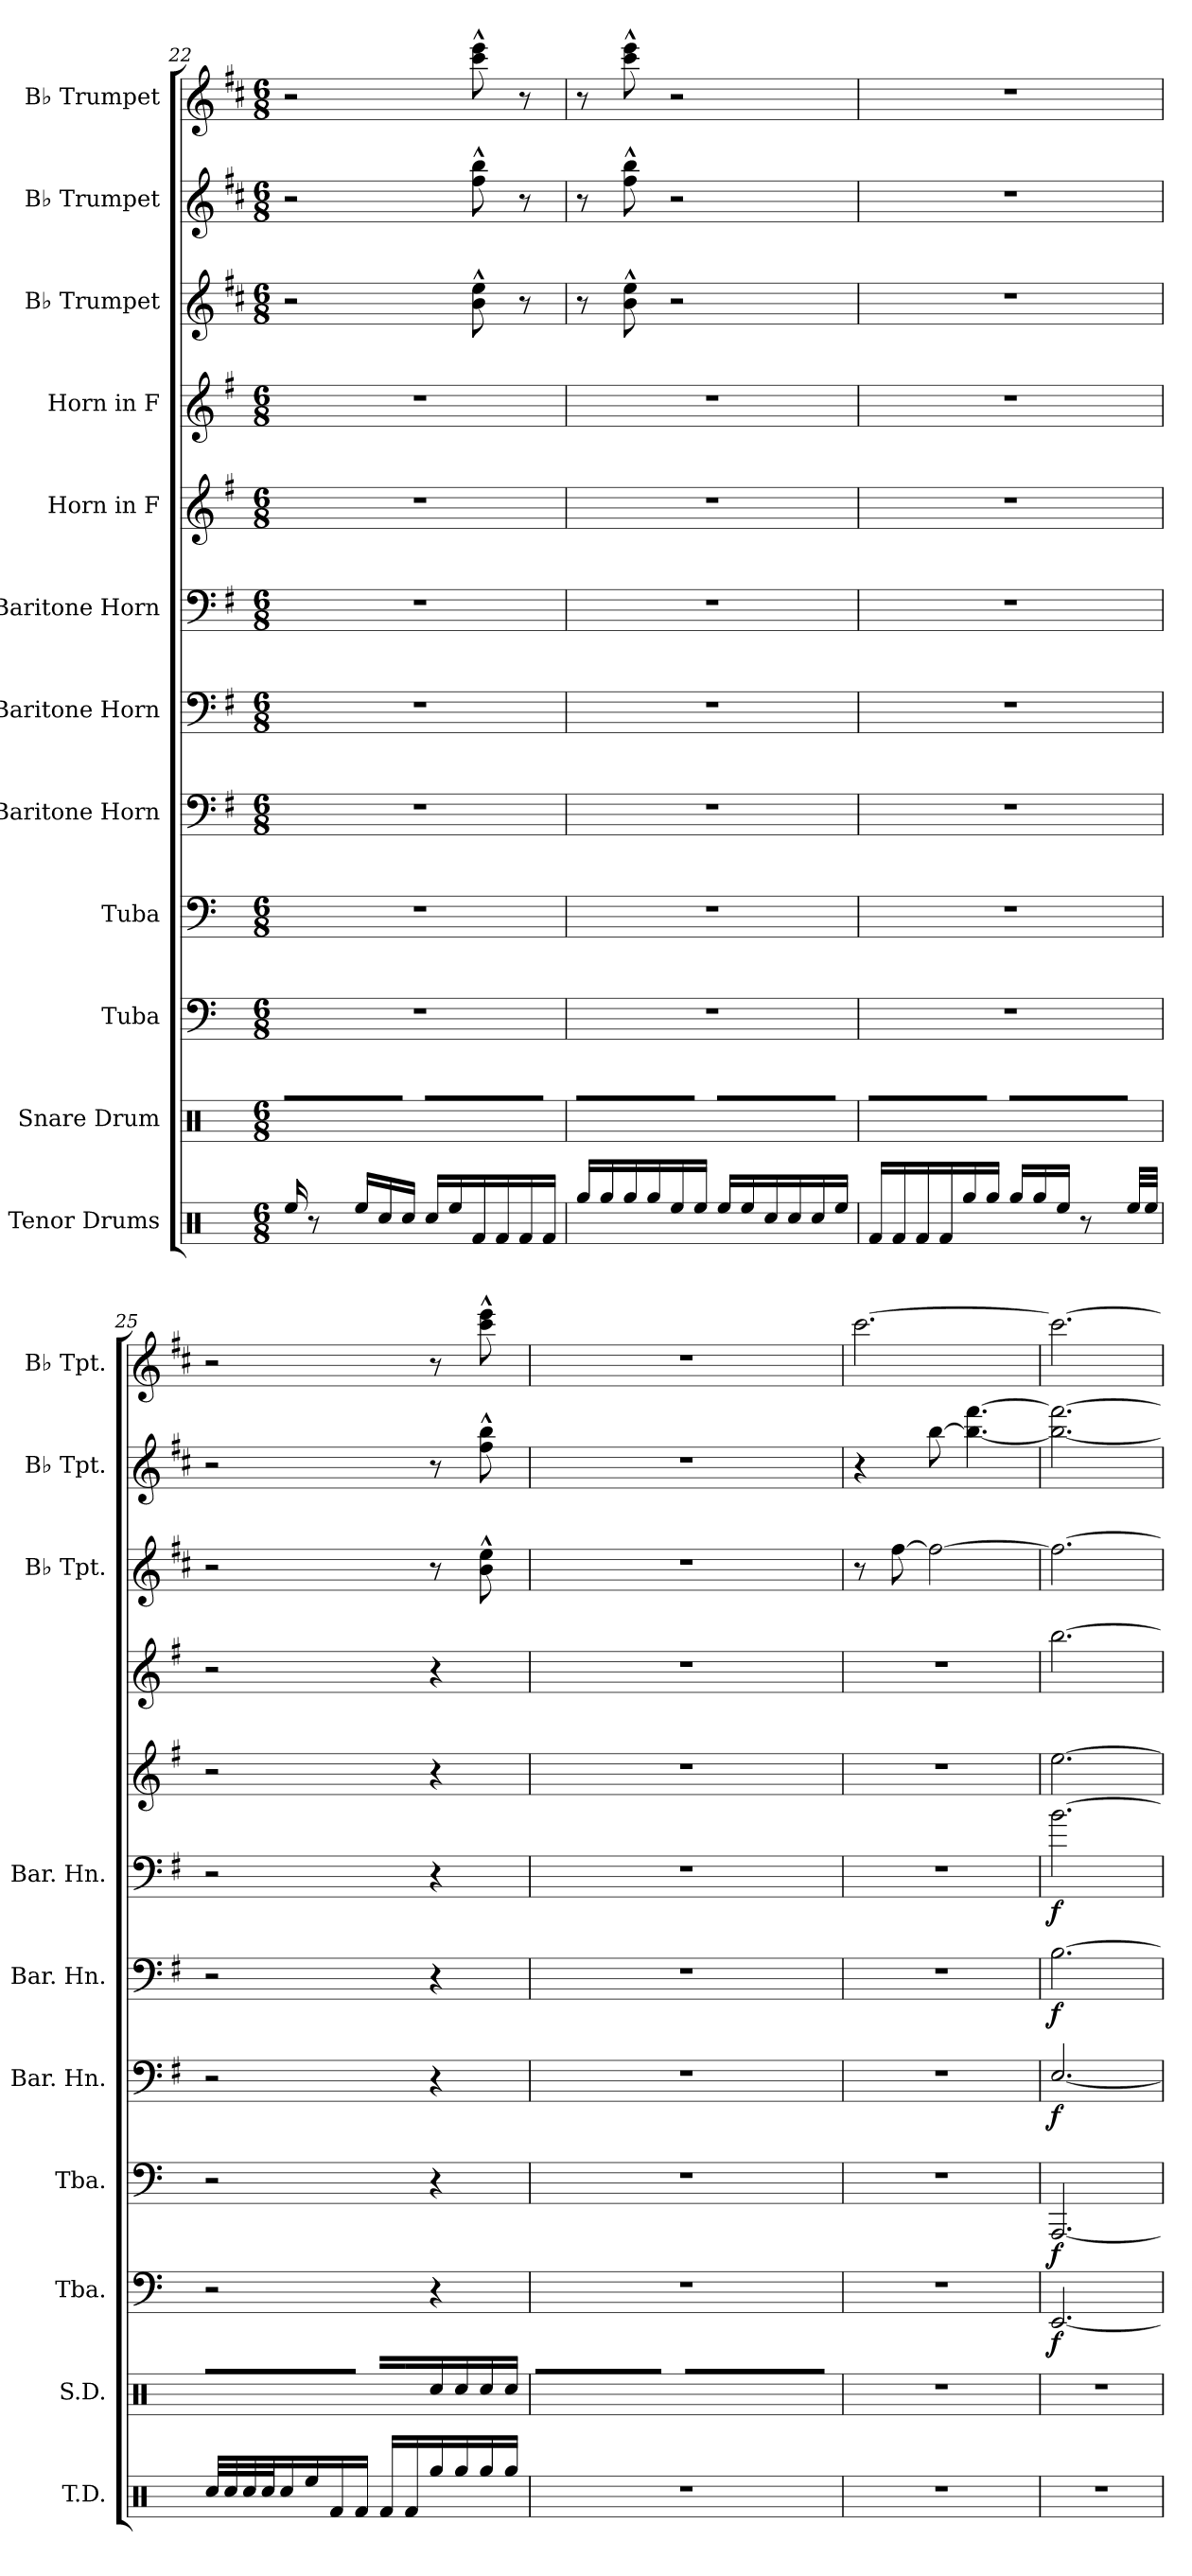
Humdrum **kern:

**kern	**kern	**kern	**dynam	**kern	**dynam	**kern	**dynam	**kern	**dynam	**kern	**dynam	**kern	**kern	**kern	**kern	**kern
*part12	*part11	*part10	*part10	*part9	*part9	*part8	*part8	*part7	*part7	*part6	*part6	*part5	*part4	*part3	*part2	*part1
*staff12	*staff11	*staff10	*staff10	*staff9	*staff9	*staff8	*staff8	*staff7	*staff7	*staff6	*staff6	*staff5	*staff4	*staff3	*staff2	*staff1
*I"Tenor Drums	*I"Snare Drum	*I"Tuba	*	*I"Tuba	*	*I"Baritone Horn	*	*I"Baritone Horn	*	*I"Baritone Horn	*	*I"Horn in F	*I"Horn in F	*I"B♭ Trumpet	*I"B♭ Trumpet	*I"B♭ Trumpet
*I'T.D.	*I'S.D.	*I'Tba.	*	*I'Tba.	*	*I'Bar. Hn.	*	*I'Bar. Hn.	*	*I'Bar. Hn.	*	*	*	*I'B♭ Tpt.	*I'B♭ Tpt.	*I'B♭ Tpt.
!!LO:PB:g=z
*clefX	*clefX	*clefF4	*	*clefF4	*	*clefF4	*	*clefF4	*	*clefF4	*	*clefG2	*clefG2	*clefG2	*clefG2	*clefG2
*	*	*	*	*	*	*ITrd4c7	*	*ITrd4c7	*	*ITrd4c7	*	*ITrd4c7	*ITrd4c7	*ITrd1c2	*ITrd1c2	*ITrd1c2
*k[]	*k[]	*k[]	*	*k[]	*	*k[]	*	*k[]	*	*k[]	*	*k[]	*k[]	*k[]	*k[]	*k[]
*M6/8	*M6/8	*M6/8	*	*M6/8	*	*M6/8	*	*M6/8	*	*M6/8	*	*M6/8	*M6/8	*M6/8	*M6/8	*M6/8
=22	=22	=22	=22	=22	=22	=22	=22	=22	=22	=22	=22	=22	=22	=22	=22	=22
16Ree/	16R/LL	2.r	.	2.r	.	2.r	.	2.r	.	2.r	.	2.r	2.r	2r	2r	2r
8r	16R/	.	.	.	.	.	.	.	.	.	.	.	.	.	.	.
.	16R/	.	.	.	.	.	.	.	.	.	.	.	.	.	.	.
16Ree/LL	16R/	.	.	.	.	.	.	.	.	.	.	.	.	.	.	.
!	!LO:N:head=diamond	!	!	!	!	!	!	!	!	!	!	!	!	!	!	!
16Rcc/	16R/	.	.	.	.	.	.	.	.	.	.	.	.	.	.	.
16Rcc/JJ	16R/JJ	.	.	.	.	.	.	.	.	.	.	.	.	.	.	.
!	!LO:N:head=diamond	!	!	!	!	!	!	!	!	!	!	!	!	!	!	!
16Rcc/LL	16R/LL	.	.	.	.	.	.	.	.	.	.	.	.	.	.	.
!	!LO:N:head=diamond	!	!	!	!	!	!	!	!	!	!	!	!	!	!	!
16Ree/	16R/	.	.	.	.	.	.	.	.	.	.	.	.	.	.	.
16Rf/	16R/	.	.	.	.	.	.	.	.	.	.	.	.	8a\^^ 8dd\^^	8ee\^^ 8aa\^^	8bb\^^ 8ddd\^^
16Rf/	16R/	.	.	.	.	.	.	.	.	.	.	.	.	.	.	.
16Rf/	16R/	.	.	.	.	.	.	.	.	.	.	.	.	8r	8r	8r
16Rf/JJ	16R/JJ	.	.	.	.	.	.	.	.	.	.	.	.	.	.	.
=23	=23	=23	=23	=23	=23	=23	=23	=23	=23	=23	=23	=23	=23	=23	=23	=23
!	!LO:N:head=diamond	!	!	!	!	!	!	!	!	!	!	!	!	!	!	!
16Rgg/LL	16R/LL	2.r	.	2.r	.	2.r	.	2.r	.	2.r	.	2.r	2.r	8r	8r	8r
!	!LO:N:head=diamond	!	!	!	!	!	!	!	!	!	!	!	!	!	!	!
16Rgg/	16R/	.	.	.	.	.	.	.	.	.	.	.	.	.	.	.
!	!LO:N:head=diamond	!	!	!	!	!	!	!	!	!	!	!	!	!	!	!
16Rgg/	16R/	.	.	.	.	.	.	.	.	.	.	.	.	8a\^^ 8dd\^^	8ee\^^ 8aa\^^	8bb\^^ 8ddd\^^
!	!LO:N:head=diamond	!	!	!	!	!	!	!	!	!	!	!	!	!	!	!
16Rgg/	16R/	.	.	.	.	.	.	.	.	.	.	.	.	.	.	.
16Ree/	16R/	.	.	.	.	.	.	.	.	.	.	.	.	2r	2r	2r
16Ree/JJ	16R/JJ	.	.	.	.	.	.	.	.	.	.	.	.	.	.	.
16Ree/LL	16R/LL	.	.	.	.	.	.	.	.	.	.	.	.	.	.	.
16Ree/	16R/	.	.	.	.	.	.	.	.	.	.	.	.	.	.	.
!	!LO:N:head=diamond	!	!	!	!	!	!	!	!	!	!	!	!	!	!	!
16Rcc/	16R/	.	.	.	.	.	.	.	.	.	.	.	.	.	.	.
16Rcc/	16R/	.	.	.	.	.	.	.	.	.	.	.	.	.	.	.
!	!LO:N:head=diamond	!	!	!	!	!	!	!	!	!	!	!	!	!	!	!
16Rcc/	16R/	.	.	.	.	.	.	.	.	.	.	.	.	.	.	.
!	!LO:N:head=diamond	!	!	!	!	!	!	!	!	!	!	!	!	!	!	!
16Ree/JJ	16R/JJ	.	.	.	.	.	.	.	.	.	.	.	.	.	.	.
=24	=24	=24	=24	=24	=24	=24	=24	=24	=24	=24	=24	=24	=24	=24	=24	=24
16Rf/LL	16R/LL	2.r	.	2.r	.	2.r	.	2.r	.	2.r	.	2.r	2.r	2.r	2.r	2.r
16Rf/	16R/	.	.	.	.	.	.	.	.	.	.	.	.	.	.	.
16Rf/	16R/	.	.	.	.	.	.	.	.	.	.	.	.	.	.	.
16Rf/	16R/	.	.	.	.	.	.	.	.	.	.	.	.	.	.	.
!	!LO:N:head=diamond	!	!	!	!	!	!	!	!	!	!	!	!	!	!	!
16Rgg/	16R/	.	.	.	.	.	.	.	.	.	.	.	.	.	.	.
!	!LO:N:head=diamond	!	!	!	!	!	!	!	!	!	!	!	!	!	!	!
16Rgg/JJ	16R/JJ	.	.	.	.	.	.	.	.	.	.	.	.	.	.	.
!	!LO:N:head=diamond	!	!	!	!	!	!	!	!	!	!	!	!	!	!	!
16Rgg/LL	16R/LL	.	.	.	.	.	.	.	.	.	.	.	.	.	.	.
!	!LO:N:head=diamond	!	!	!	!	!	!	!	!	!	!	!	!	!	!	!
16Rgg/	16R/	.	.	.	.	.	.	.	.	.	.	.	.	.	.	.
16Ree/JJ	16R/	.	.	.	.	.	.	.	.	.	.	.	.	.	.	.
8r	16R/	.	.	.	.	.	.	.	.	.	.	.	.	.	.	.
.	16R/	.	.	.	.	.	.	.	.	.	.	.	.	.	.	.
32Ree/LLL	16R/JJ	.	.	.	.	.	.	.	.	.	.	.	.	.	.	.
32Ree/JJJ	.	.	.	.	.	.	.	.	.	.	.	.	.	.	.	.
!!LO:PB:g=z
=25	=25	=25	=25	=25	=25	=25	=25	=25	=25	=25	=25	=25	=25	=25	=25	=25
!	!LO:N:head=diamond	!	!	!	!	!	!	!	!	!	!	!	!	!	!	!
32Rcc/LLL	16R/LL	2r	.	2r	.	2r	.	2r	.	2r	.	2r	2r	2r	2r	2r
32Rcc/	.	.	.	.	.	.	.	.	.	.	.	.	.	.	.	.
32Rcc/	16R/	.	.	.	.	.	.	.	.	.	.	.	.	.	.	.
32Rcc/J	.	.	.	.	.	.	.	.	.	.	.	.	.	.	.	.
!	!LO:N:head=diamond	!	!	!	!	!	!	!	!	!	!	!	!	!	!	!
16Rcc/	16R/	.	.	.	.	.	.	.	.	.	.	.	.	.	.	.
!	!LO:N:head=diamond	!	!	!	!	!	!	!	!	!	!	!	!	!	!	!
16Ree/	16R/	.	.	.	.	.	.	.	.	.	.	.	.	.	.	.
16Rf/	16R/	.	.	.	.	.	.	.	.	.	.	.	.	.	.	.
16Rf/JJ	16R/JJ	.	.	.	.	.	.	.	.	.	.	.	.	.	.	.
16Rf/LL	16R/LL	.	.	.	.	.	.	.	.	.	.	.	.	.	.	.
16Rf/	16R/	.	.	.	.	.	.	.	.	.	.	.	.	.	.	.
16Rgg/	16Rcc/	4r	.	4r	.	4r	.	4r	.	4r	.	4r	4r	8r	8r	8r
16Rgg/	16Rcc/	.	.	.	.	.	.	.	.	.	.	.	.	.	.	.
16Rgg/	16Rcc/	.	.	.	.	.	.	.	.	.	.	.	.	8a\^^ 8dd\^^	8ee\^^ 8aa\^^	8bb\^^ 8ddd\^^
16Rgg/JJ	16Rcc/JJ	.	.	.	.	.	.	.	.	.	.	.	.	.	.	.
=26	=26	=26	=26	=26	=26	=26	=26	=26	=26	=26	=26	=26	=26	=26	=26	=26
!	!LO:N:head=diamond	!	!	!	!	!	!	!	!	!	!	!	!	!	!	!
2.r	16R/LL	2.r	.	2.r	.	2.r	.	2.r	.	2.r	.	2.r	2.r	2.r	2.r	2.r
!	!LO:N:head=diamond	!	!	!	!	!	!	!	!	!	!	!	!	!	!	!
.	16R/	.	.	.	.	.	.	.	.	.	.	.	.	.	.	.
!	!LO:N:head=diamond	!	!	!	!	!	!	!	!	!	!	!	!	!	!	!
.	16R/	.	.	.	.	.	.	.	.	.	.	.	.	.	.	.
!	!LO:N:head=diamond	!	!	!	!	!	!	!	!	!	!	!	!	!	!	!
.	16R/	.	.	.	.	.	.	.	.	.	.	.	.	.	.	.
.	16R/	.	.	.	.	.	.	.	.	.	.	.	.	.	.	.
.	16R/JJ	.	.	.	.	.	.	.	.	.	.	.	.	.	.	.
!	!LO:N:head=diamond	!	!	!	!	!	!	!	!	!	!	!	!	!	!	!
.	16R/LL	.	.	.	.	.	.	.	.	.	.	.	.	.	.	.
!	!LO:N:head=diamond	!	!	!	!	!	!	!	!	!	!	!	!	!	!	!
.	16R/	.	.	.	.	.	.	.	.	.	.	.	.	.	.	.
.	16R/	.	.	.	.	.	.	.	.	.	.	.	.	.	.	.
.	16R/	.	.	.	.	.	.	.	.	.	.	.	.	.	.	.
*	*Xbrackettup	*	*	*	*	*	*	*	*	*	*	*	*	*	*	*
.	24R/	.	.	.	.	.	.	.	.	.	.	.	.	.	.	.
.	24R/	.	.	.	.	.	.	.	.	.	.	.	.	.	.	.
.	24R/JJ	.	.	.	.	.	.	.	.	.	.	.	.	.	.	.
=27	=27	=27	=27	=27	=27	=27	=27	=27	=27	=27	=27	=27	=27	=27	=27	=27
2.r	2.r	2.r	.	2.r	.	2.r	.	2.r	.	2.r	.	2.r	2.r	8r	4r	[2.bb\
.	.	.	.	.	.	.	.	.	.	.	.	.	.	[8ee\	.	.
.	.	.	.	.	.	.	.	.	.	.	.	.	.	2ee\_	[8aa\	.
.	.	.	.	.	.	.	.	.	.	.	.	.	.	.	4.aa\_ [4.eee\	.
=28	=28	=28	=28	=28	=28	=28	=28	=28	=28	=28	=28	=28	=28	=28	=28	=28
!	!	!	!LO:DY:b	!	!LO:DY:b	!	!LO:DY:b	!	!LO:DY:b	!	!LO:DY:b	!	!	!	!	!
2.r	2.r	[2.EE/	f	[2.AAA/	f	[2.AA/	f	[2.E\	f	[2.e\	f	[2.a\	[2.ee\	2.ee\_	2.aa\_ 2.eee\_	2.bb\_
=	=	=	=	=	=	=	=	=	=	=	=	=	=	=	=	=
*-	*-	*-	*-	*-	*-	*-	*-	*-	*-	*-	*-	*-	*-	*-	*-	*-
